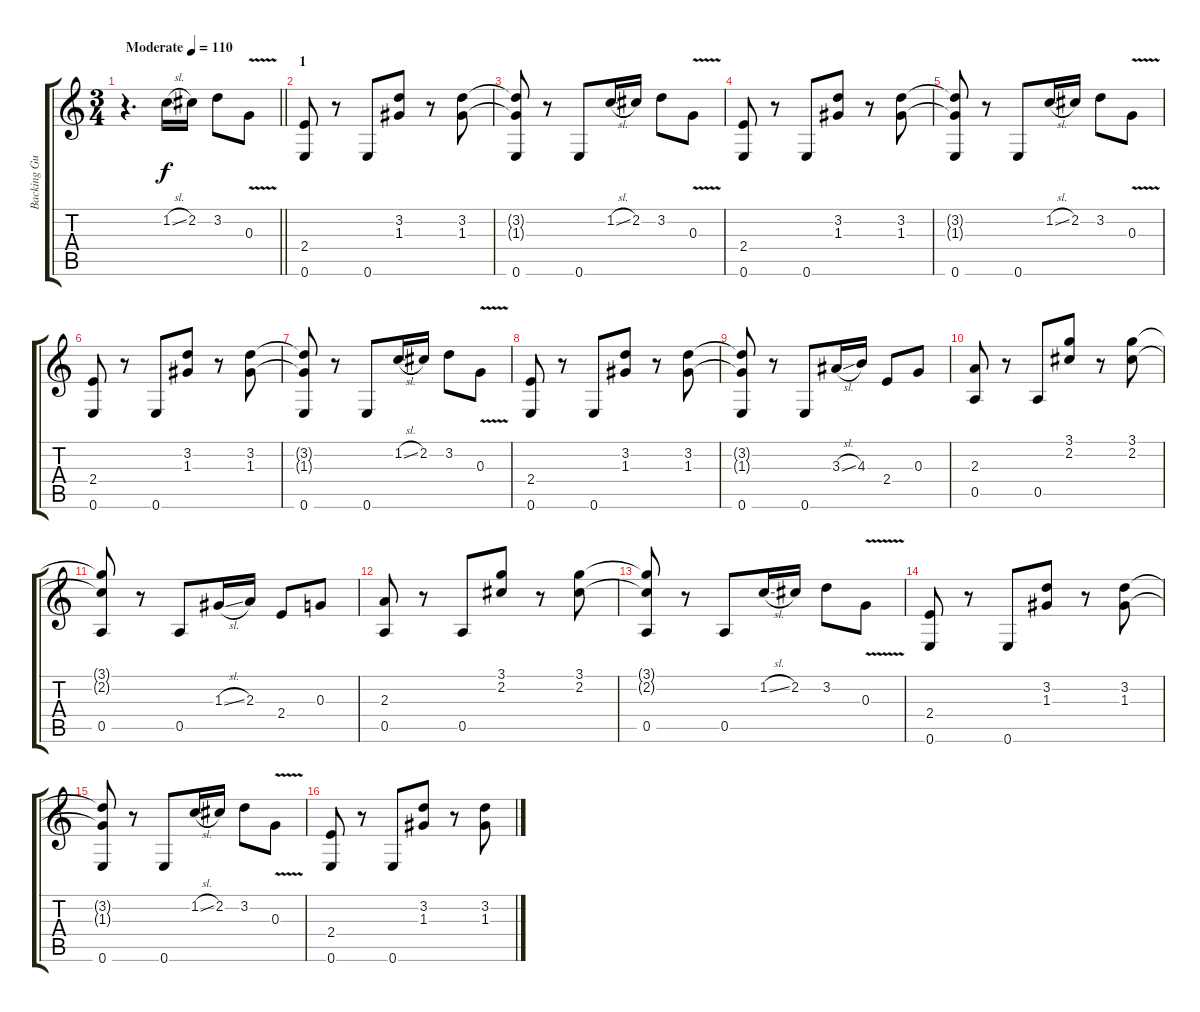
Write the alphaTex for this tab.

\track ("Backing Guitar" "Backing Gu") {instrument acousticguitarnylon}
\staff {score tabs}
\tuning (E4 B3 G3 D3 A2 E2) {hide}
\ts (3 4)
\tempo (110 "Moderate")
\clef g2
\barLineRight lightlight
\ks c
r.4{d dy f instrument acousticguitarnylon} 1.2{sl}.16 2.2.16 3.2.8 0.3{v}.8 |
\section ("" "1")
(2.4 0.6).8 r.8 0.6.8 (3.2 1.3).8 r.8 (3.2 1.3).8 |
(3.2{t} 1.3{t} 0.6).8 r.8 0.6.8 1.2{sl}.16 2.2.16 3.2.8 0.3{v}.8 |
(2.4 0.6).8 r.8 0.6.8 (3.2 1.3).8 r.8 (3.2 1.3).8 |
(3.2{t} 1.3{t} 0.6).8 r.8 0.6.8 1.2{sl}.16 2.2.16 3.2.8 0.3{v}.8 |
(2.4 0.6).8 r.8 0.6.8 (3.2 1.3).8 r.8 (3.2 1.3).8 |
(3.2{t} 1.3{t} 0.6).8 r.8 0.6.8 1.2{sl}.16 2.2.16 3.2.8 0.3{v}.8 |
(2.4 0.6).8 r.8 0.6.8 (3.2 1.3).8 r.8 (3.2 1.3).8 |
(3.2{t} 1.3{t} 0.6).8 r.8 0.6.8 3.3{sl}.16 4.3.16 2.4.8 0.3.8 |
(2.3 0.5).8 r.8 0.5.8 (3.1 2.2).8 r.8 (3.1 2.2).8 |
(3.1{t} 2.2{t} 0.5).8 r.8 0.5.8 1.3{sl}.16 2.3.16 2.4.8 0.3.8 |
(2.3 0.5).8 r.8 0.5.8 (3.1 2.2).8 r.8 (3.1 2.2).8 |
(3.1{t} 2.2{t} 0.5).8 r.8 0.5.8 1.2{sl}.16 2.2.16 3.2.8 0.3{v}.8 |
(2.4 0.6).8 r.8 0.6.8 (3.2 1.3).8 r.8 (3.2 1.3).8 |
(3.2{t} 1.3{t} 0.6).8 r.8 0.6.8 1.2{sl}.16 2.2.16 3.2.8 0.3{v}.8 |
(2.4 0.6).8 r.8 0.6.8 (3.2 1.3).8 r.8 (3.2 1.3).8
